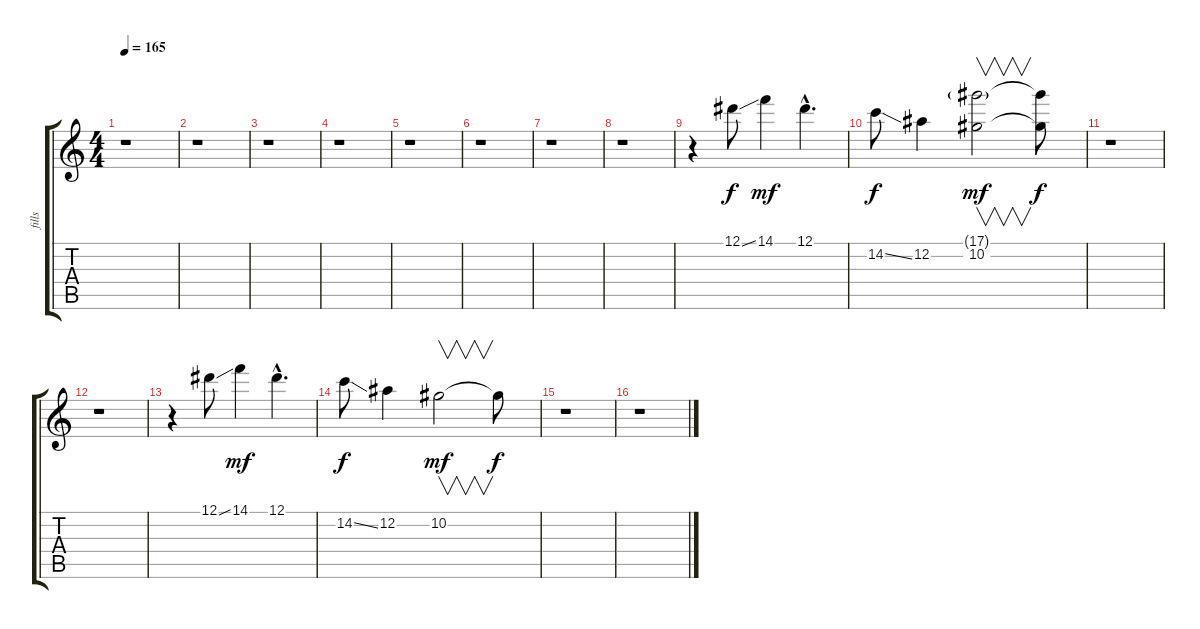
\track ("fills" "fills") {instrument distortionguitar}
\staff {score tabs}
\tuning (Eb4 Bb3 Gb3 Db3 Ab2 Eb2) {hide}
\ts (4 4)
\tempo 165
\clef g2
\ks c
r.1{dy f} |
r.1 |
r.1 |
r.1 |
r.1 |
r.1 |
r.1 |
r.1 |
r.4 12.1{ss}.8 14.1.4{dy mf} 12.1{hac}.4{d} |
14.2{ss}.8{dy f} 12.2.4 (17.1{g} 10.2).2{v dy mf} (17.1{t} 10.2{t}).8{dy f} |
r.1 |
r.1 |
r.4 12.1{ss}.8 14.1.4{dy mf} 12.1{hac}.4{d} |
14.2{ss}.8{dy f} 12.2.4 10.2.2{v dy mf} 10.2{t}.8{dy f} |
r.1 |
r.1
